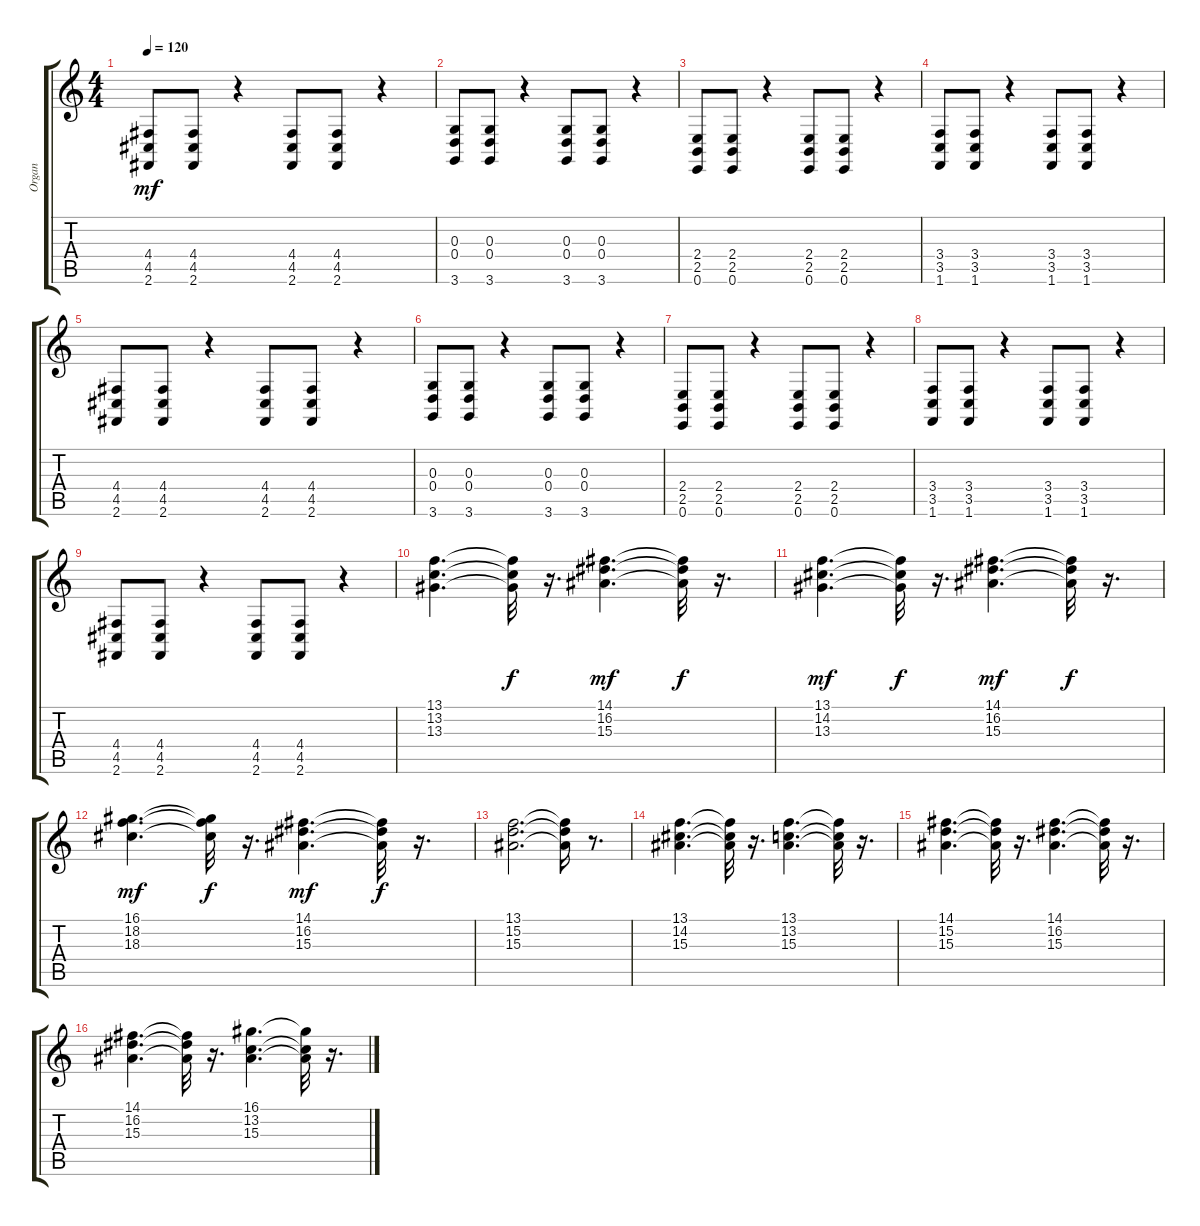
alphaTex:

\track ("Organ" "Organ") {instrument harpsichord}
\staff {score tabs}
\tuning (E4 B3 G3 D3 A2 E2) {hide}
\ts (4 4)
\tempo 120
\clef g2
\ks c
(4.4 4.5 2.6).8{dy mf} (4.4 4.5 2.6).8 r.4 (4.4 4.5 2.6).8 (4.4 4.5 2.6).8 r.4 |
(0.3 0.4 3.6).8 (0.3 0.4 3.6).8 r.4 (0.3 0.4 3.6).8 (0.3 0.4 3.6).8 r.4 |
(2.4 2.5 0.6).8 (2.4 2.5 0.6).8 r.4 (2.4 2.5 0.6).8 (2.4 2.5 0.6).8 r.4 |
(3.4 3.5 1.6).8 (3.4 3.5 1.6).8 r.4 (3.4 3.5 1.6).8 (3.4 3.5 1.6).8 r.4 |
(4.4 4.5 2.6).8 (4.4 4.5 2.6).8 r.4 (4.4 4.5 2.6).8 (4.4 4.5 2.6).8 r.4 |
(0.3 0.4 3.6).8 (0.3 0.4 3.6).8 r.4 (0.3 0.4 3.6).8 (0.3 0.4 3.6).8 r.4 |
(2.4 2.5 0.6).8 (2.4 2.5 0.6).8 r.4 (2.4 2.5 0.6).8 (2.4 2.5 0.6).8 r.4 |
(3.4 3.5 1.6).8 (3.4 3.5 1.6).8 r.4 (3.4 3.5 1.6).8 (3.4 3.5 1.6).8 r.4 |
(4.4 4.5 2.6).8 (4.4 4.5 2.6).8 r.4 (4.4 4.5 2.6).8 (4.4 4.5 2.6).8 r.4 |
(13.1 13.2 13.3).4{d} (13.1{t} 13.2{t} 13.3{t}).32{dy f} r.16{d} (14.1 16.2 15.3).4{d dy mf} (14.1{t} 16.2{t} 15.3{t}).32{dy f} r.16{d} |
(13.1 14.2 13.3).4{d dy mf} (13.1{t} 14.2{t} 13.3{t}).32{dy f} r.16{d} (14.1 16.2 15.3).4{d dy mf} (14.1{t} 16.2{t} 15.3{t}).32{dy f} r.16{d} |
(16.1 18.2 18.3).4{d dy mf} (16.1{t} 18.2{t} 18.3{t}).32{dy f} r.16{d} (14.1 16.2 15.3).4{d dy mf} (14.1{t} 16.2{t} 15.3{t}).32{dy f} r.16{d} |
(13.1 15.2 15.3).2{d} (13.1{t} 15.2{t} 15.3{t}).16 r.8{d} |
(13.1 14.2 15.3).4{d} (13.1{t} 14.2{t} 15.3{t}).32 r.16{d} (13.1 13.2 15.3).4{d} (13.1{t} 13.2{t} 15.3{t}).32 r.16{d} |
(14.1 15.2 15.3).4{d} (14.1{t} 15.2{t} 15.3{t}).32 r.16{d} (14.1 16.2 15.3).4{d} (14.1{t} 16.2{t} 15.3{t}).32 r.16{d} |
(14.1 16.2 15.3).4{d} (14.1{t} 16.2{t} 15.3{t}).32 r.16{d} (16.1 13.2 15.3).4{d} (16.1{t} 13.2{t} 15.3{t}).32 r.16{d}
